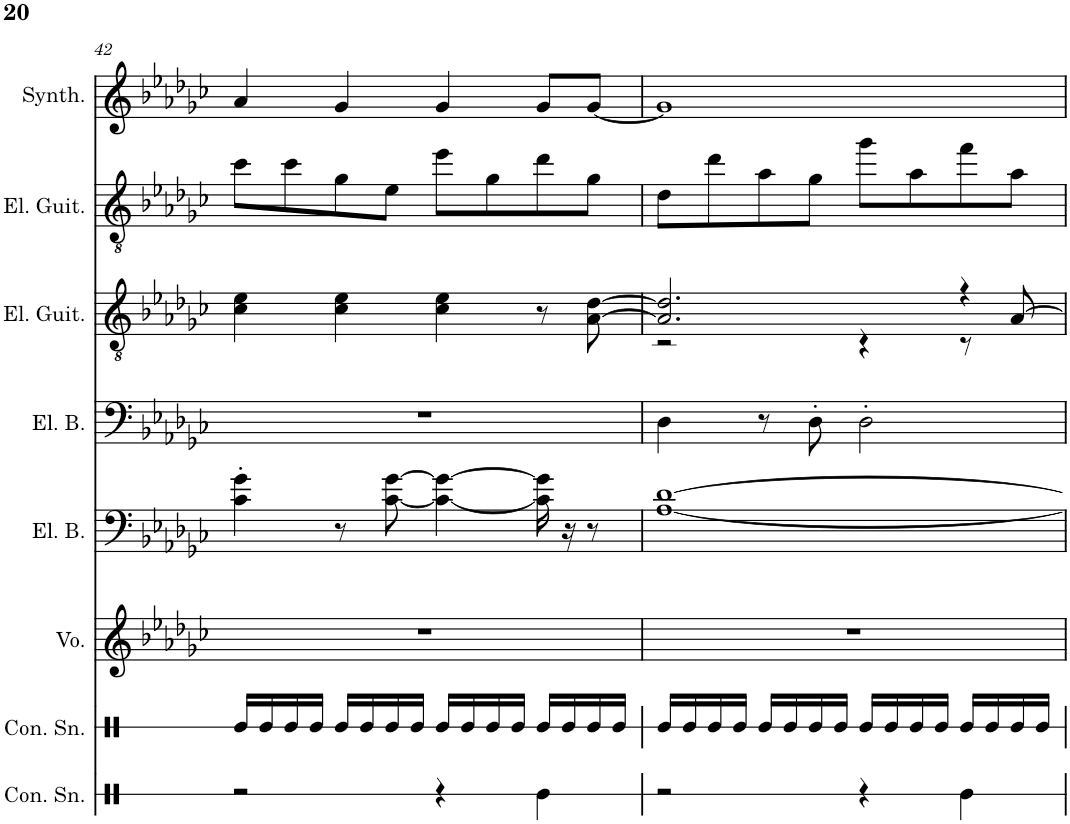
**kern	**kern	**kern	**kern	**kern	**kern	**kern	**kern
*part8	*part7	*part6	*part5	*part4	*part3	*part2	*part1
*staff8	*staff7	*staff6	*staff5	*staff4	*staff3	*staff2	*staff1
*I"Concert Snare Drum	*I"Concert Snare Drum	*I"Voice	*I"Electric Bass	*I"Electric Bass	*I"Electric Guitar	*I"Electric Guitar	*I"Saw Synthesizer
*I'Con. Sn.	*I'Con. Sn.	*I'Vo.	*I'El. B.	*I'El. B.	*I'El. Guit.	*I'El. Guit.	*I'Synth.
!!LO:PB:g=z
*clefX	*clefX	*clefG2	*clefF4	*clefF4	*clefGv2	*clefGv2	*clefG2
*	*	*	*Trd7c12	*Trd7c12	*	*	*
*k[]	*k[]	*k[b-e-a-d-g-c-]	*k[b-e-a-d-g-c-]	*k[b-e-a-d-g-c-]	*k[b-e-a-d-g-c-]	*k[b-e-a-d-g-c-]	*k[b-e-a-d-g-c-]
*M4/4	*M4/4	*M4/4	*M4/4	*M4/4	*M4/4	*M4/4	*M4/4
=42	=42	=42	=42	=42	=42	=42	=42
2r	16Re/LL	1r	4c-\' 4g-\'	1r	4c-\ 4e-\	8cc-\L	4a-/
.	16Re/	.	.	.	.	.	.
.	16Re/	.	.	.	.	8cc-\	.
.	16Re/JJ	.	.	.	.	.	.
.	16Re/LL	.	8r	.	4c-\ 4e-\	8g-\	4g-/
.	16Re/	.	.	.	.	.	.
.	16Re/	.	[8c-\ [8g-\	.	.	8e-\J	.
.	16Re/JJ	.	.	.	.	.	.
4r	16Re/LL	.	4c-\_ 4g-\_	.	4c-\ 4e-\	8ee-\L	4g-/
.	16Re/	.	.	.	.	.	.
.	16Re/	.	.	.	.	8g-\	.
.	16Re/JJ	.	.	.	.	.	.
4Re\	16Re/LL	.	16c-\] 16g-\]	.	8r	8dd-\	8g-/L
.	16Re/	.	16r	.	.	.	.
.	16Re/	.	8r	.	[8A-\ [8d-\	8g-\J	[8g-/J
.	16Re/JJ	.	.	.	.	.	.
=43	=43	=43	=43	=43	=43	=43	=43
*	*	*	*	*	*^	*	*
2r	16Re/LL	1r	[1A- [1d-	4D-\	2.A-/] 2.d-/]	2r	8d-\L	1g-]
.	16Re/	.	.	.	.	.	.	.
.	16Re/	.	.	.	.	.	8dd-\	.
.	16Re/JJ	.	.	.	.	.	.	.
.	16Re/LL	.	.	8r	.	.	8a-\	.
.	16Re/	.	.	.	.	.	.	.
.	16Re/	.	.	8D-'\	.	.	8g-\J	.
.	16Re/JJ	.	.	.	.	.	.	.
4r	16Re/LL	.	.	2D-'\	.	4r	8gg-\L	.
.	16Re/	.	.	.	.	.	.	.
.	16Re/	.	.	.	.	.	8a-\	.
.	16Re/JJ	.	.	.	.	.	.	.
4Re\	16Re/LL	.	.	.	4r	8r	8ff\	.
.	16Re/	.	.	.	.	.	.	.
.	16Re/	.	.	.	.	[8A-/	8a-\J	.
.	16Re/JJ	.	.	.	.	.	.	.
*	*	*	*	*	*v	*v	*	*
=	=	=	=	=	=	=	=
*-	*-	*-	*-	*-	*-	*-	*-
